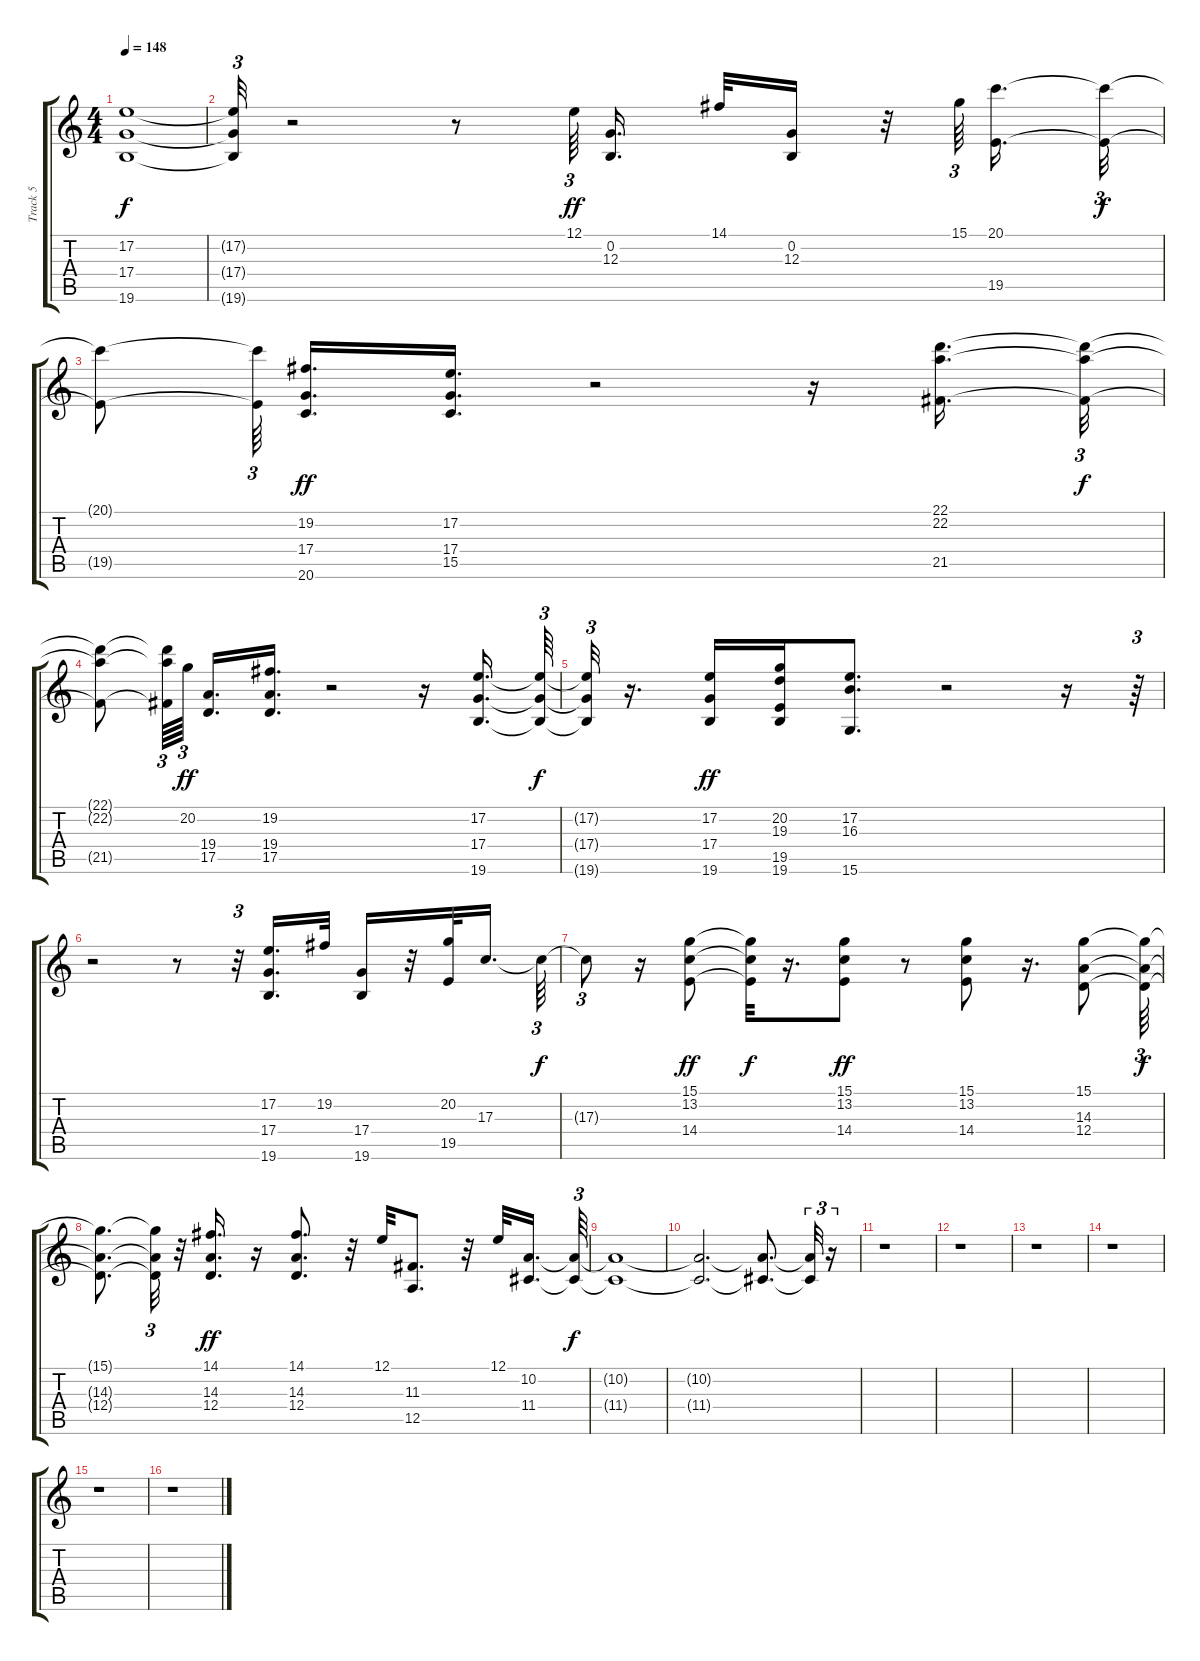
\track ("Track 5" "Track 5") {instrument brasssection}
\staff {score tabs}
\tuning (E4 B3 G3 D3 A2 E2) {hide}
\ts (4 4)
\tempo 148
\clef g2
\ks c
(17.2{t} 17.4{t} 19.6{t}).1{dy f} |
(17.2{t} 17.4{t} 19.6{t}).32{tu (3 2)} r.2 r.8 12.1.64{tu (3 2) dy ff} (0.2 12.3).16{d} 14.1.32 (0.2 12.3).16 r.32 15.1.64{tu (3 2) beam splitsecondary} (20.1 19.5).16{d} (20.1{t} 19.5{t}).32{tu (3 2) dy f} |
(20.1{t} 19.5{t}).8 (20.1{t} 19.5{t}).64{tu (3 2) beam splitsecondary} (19.2 17.4 20.6).16{d dy ff} (17.2 17.4 15.5).16{d} r.2 r.16 (22.1 22.2 21.5).16{d} (22.1{t} 22.2{t} 21.5{t}).32{tu (3 2) dy f} |
(22.1{t} 22.2{t} 21.5{t}).8 (22.1{t} 22.2{t} 21.5{t}).64{tu (3 2)} 20.2.64{tu (3 2) dy ff beam splitsecondary} (19.4 17.5).16{d} (19.2 19.4 17.5).16{d} r.2 r.16 (17.2 17.4 19.6).16{d} (17.2{t} 17.4{t} 19.6{t}).64{tu (3 2) dy f} |
(17.2{t} 17.4{t} 19.6{t}).32{tu (3 2)} r.16{d} (17.2 17.4 19.6).16{dy ff} (20.2 19.3 19.5 19.6).16 (17.2 16.3 15.6).8{d} r.2 r.16 r.64{tu (3 2)} |
r.2 r.8 r.32{tu (3 2)} (17.2 17.4 19.6).16{d} 19.2.32 (17.4 19.6).16 r.32 (20.2 19.5).32 17.3.16{d beam splitsecondary} 17.3{t}.64{tu (3 2) dy f} |
17.3{t}.8{tu (3 2)} r.16 (15.1 13.2 14.4).8{dy ff} (15.1{t} 13.2{t} 14.4{t}).32{dy f} r.16{d} (15.1 13.2 14.4).8{dy ff} r.8 (15.1 13.2 14.4).8 r.16{d} (15.1 14.3 12.4).8 (15.1{t} 14.3{t} 12.4{t}).64{tu (3 2) dy f} |
(15.1{t} 14.3{t} 12.4{t}).8{d} (15.1{t} 14.3{t} 12.4{t}).32{tu (3 2)} r.32 (14.1 14.3 12.4).16{d dy ff} r.16 (14.1 14.3 12.4).8{d} r.32 12.1.32 (11.3 12.5).8{d} r.32 12.1.32 (10.2 11.4).16{d beam splitsecondary} (10.2{t} 11.4{t}).64{tu (3 2) dy f} |
(10.2{t} 11.4{t}).1 |
(10.2{t} 11.4{t}).2{d} (10.2{t} 11.4{t}).8{d} (10.2{t} 11.4{t}).32{tu (3 2)} r.16{tu (3 2)} |
r.1 |
r.1 |
r.1 |
r.1 |
r.1 |
r.1
